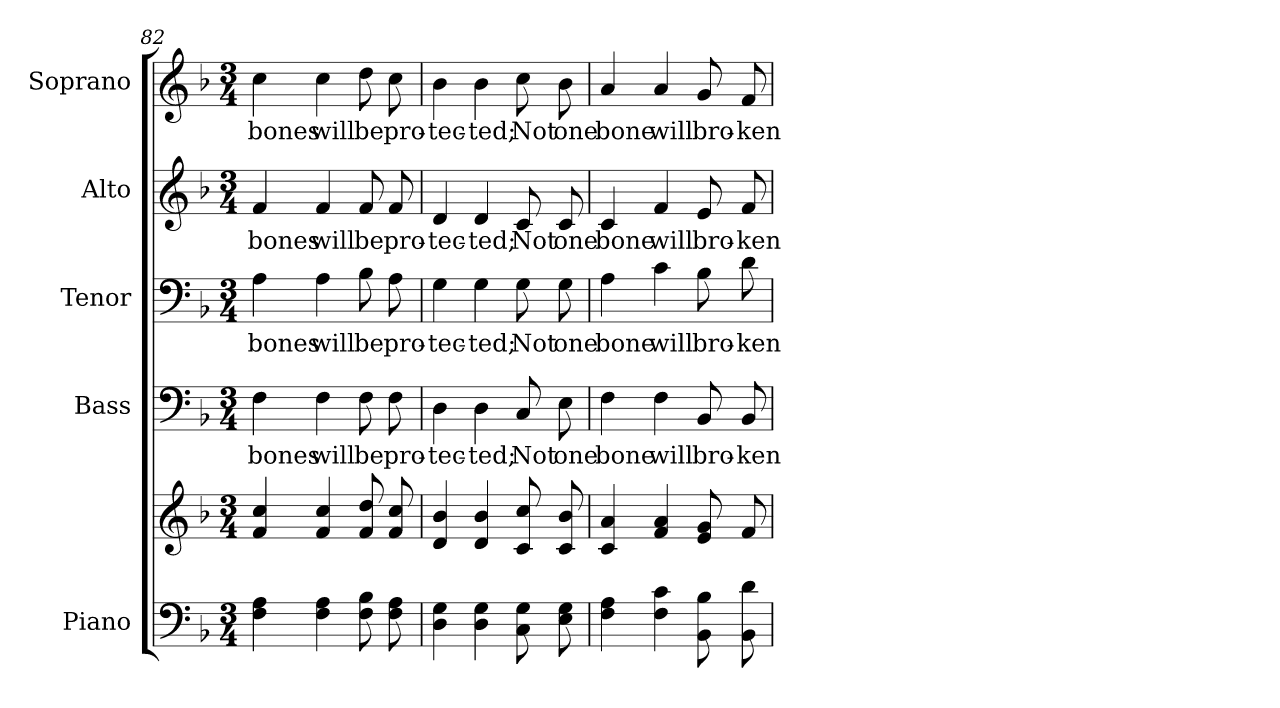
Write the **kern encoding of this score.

**kern	**kern	**kern	**text	**kern	**text	**kern	**text	**kern	**text
*part5	*part5	*part4	*part4	*part3	*part3	*part2	*part2	*part1	*part1
*staff6	*staff5	*staff4	*staff4	*staff3	*staff3	*staff2	*staff2	*staff1	*staff1
*I"Piano	*	*I"Bass	*	*I"Tenor	*	*I"Alto	*	*I"Soprano	*
*I'Pno.	*	*I'B.	*	*I'T.	*	*I'A.	*	*I'S.	*
*clefF4	*clefG2	*clefF4	*	*clefF4	*	*clefG2	*	*clefG2	*
*k[b-]	*k[b-]	*k[b-]	*	*k[b-]	*	*k[b-]	*	*k[b-]	*
*F:	*F:	*F:	*	*F:	*	*F:	*	*F:	*
*M3/4	*M3/4	*M3/4	*	*M3/4	*	*M3/4	*	*M3/4	*
=82	=82	=82	=82	=82	=82	=82	=82	=82	=82
!	!	!	!LO:LY:b:color=#000000	!	!	!	!	!	!
!	!	!	!	!	!LO:LY:b:color=#000000	!	!	!	!
!	!	!	!	!	!	!	!LO:LY:b:color=#000000	!	!
!	!	!	!	!	!	!	!	!	!LO:LY:b:color=#000000
4Fi\ 4Ai	4fi/ 4cci	4Fi\	bones	4Ai\	bones	4fi/	bones	4cci\	bones
!	!	!	!LO:LY:b:color=#000000	!	!	!	!	!	!
!	!	!	!	!	!LO:LY:b:color=#000000	!	!	!	!
!	!	!	!	!	!	!	!LO:LY:b:color=#000000	!	!
!	!	!	!	!	!	!	!	!	!LO:LY:b:color=#000000
4Fi\ 4Ai	4fi/ 4cci	4Fi\	will	4Ai\	will	4fi/	will	4cci\	will
!	!	!	!LO:LY:b:color=#000000	!	!	!	!	!	!
!	!	!	!	!	!LO:LY:b:color=#000000	!	!	!	!
!	!	!	!	!	!	!	!LO:LY:b:color=#000000	!	!
!	!	!	!	!	!	!	!	!	!LO:LY:b:color=#000000
8Fi\ 8B-i	8fi/ 8ddi	8Fi\	be	8B-i\	be	8fi/	be	8ddi\	be
!	!	!	!LO:LY:b:color=#000000	!	!	!	!	!	!
!	!	!	!	!	!LO:LY:b:color=#000000	!	!	!	!
!	!	!	!	!	!	!	!LO:LY:b:color=#000000	!	!
!	!	!	!	!	!	!	!	!	!LO:LY:b:color=#000000
8Fi\ 8Ai	8fi/ 8cci	8Fi\	pro-	8Ai\	pro-	8fi/	pro-	8cci\	pro-
=83	=83	=83	=83	=83	=83	=83	=83	=83	=83
!	!	!	!LO:LY:b:color=#000000	!	!	!	!	!	!
!	!	!	!	!	!LO:LY:b:color=#000000	!	!	!	!
!	!	!	!	!	!	!	!LO:LY:b:color=#000000	!	!
!	!	!	!	!	!	!	!	!	!LO:LY:b:color=#000000
4Di\ 4Gi	4di/ 4b-i	4Di\	-tec-	4Gi\	-tec-	4di/	-tec-	4b-i\	-tec-
!	!	!	!LO:LY:b:color=#000000	!	!	!	!	!	!
!	!	!	!	!	!LO:LY:b:color=#000000	!	!	!	!
!	!	!	!	!	!	!	!LO:LY:b:color=#000000	!	!
!	!	!	!	!	!	!	!	!	!LO:LY:b:color=#000000
4Di\ 4Gi	4di/ 4b-i	4Di\	-ted;	4Gi\	-ted;	4di/	-ted;	4b-i\	-ted;
!	!	!	!LO:LY:b:color=#000000	!	!	!	!	!	!
!	!	!	!	!	!LO:LY:b:color=#000000	!	!	!	!
!	!	!	!	!	!	!	!LO:LY:b:color=#000000	!	!
!	!	!	!	!	!	!	!	!	!LO:LY:b:color=#000000
8Ci\ 8Gi	8ci/ 8cci	8Ci/	Not	8Gi\	Not	8ci/	Not	8cci\	Not
!	!	!	!LO:LY:b:color=#000000	!	!	!	!	!	!
!	!	!	!	!	!LO:LY:b:color=#000000	!	!	!	!
!	!	!	!	!	!	!	!LO:LY:b:color=#000000	!	!
!	!	!	!	!	!	!	!	!	!LO:LY:b:color=#000000
8Ei\ 8Gi	8ci/ 8b-i	8Ei\	one	8Gi\	one	8ci/	one	8b-i\	one
!!LO:PB:g=z
=84	=84	=84	=84	=84	=84	=84	=84	=84	=84
!	!	!	!LO:LY:b:color=#000000	!	!	!	!	!	!
!	!	!	!	!	!LO:LY:b:color=#000000	!	!	!	!
!	!	!	!	!	!	!	!LO:LY:b:color=#000000	!	!
!	!	!	!	!	!	!	!	!	!LO:LY:b:color=#000000
4Fi\ 4Ai	4ci/ 4ai	4Fi\	bone	4Ai\	bone	4ci/	bone	4ai/	bone
!	!	!	!LO:LY:b:color=#000000	!	!	!	!	!	!
!	!	!	!	!	!LO:LY:b:color=#000000	!	!	!	!
!	!	!	!	!	!	!	!LO:LY:b:color=#000000	!	!
!	!	!	!	!	!	!	!	!	!LO:LY:b:color=#000000
4Fi\ 4ci	4fi/ 4ai	4Fi\	will	4ci\	will	4fi/	will	4ai/	will
!	!	!	!LO:LY:b:color=#000000	!	!	!	!	!	!
!	!	!	!	!	!LO:LY:b:color=#000000	!	!	!	!
!	!	!	!	!	!	!	!LO:LY:b:color=#000000	!	!
!	!	!	!	!	!	!	!	!	!LO:LY:b:color=#000000
8BB-i\ 8B-i	8ei/ 8gi	8BB-i/	bro-	8B-i\	bro-	8ei/	bro-	8gi/	bro-
!	!	!	!LO:LY:b:color=#000000	!	!	!	!	!	!
!	!	!	!	!	!LO:LY:b:color=#000000	!	!	!	!
!	!	!	!	!	!	!	!LO:LY:b:color=#000000	!	!
!	!	!	!	!	!	!	!	!	!LO:LY:b:color=#000000
8BB-i\ 8di	8fi/	8BB-i/	-ken	8di\	-ken	8fi/	-ken	8fi/	-ken
=	=	=	=	=	=	=	=	=	=
*-	*-	*-	*-	*-	*-	*-	*-	*-	*-
